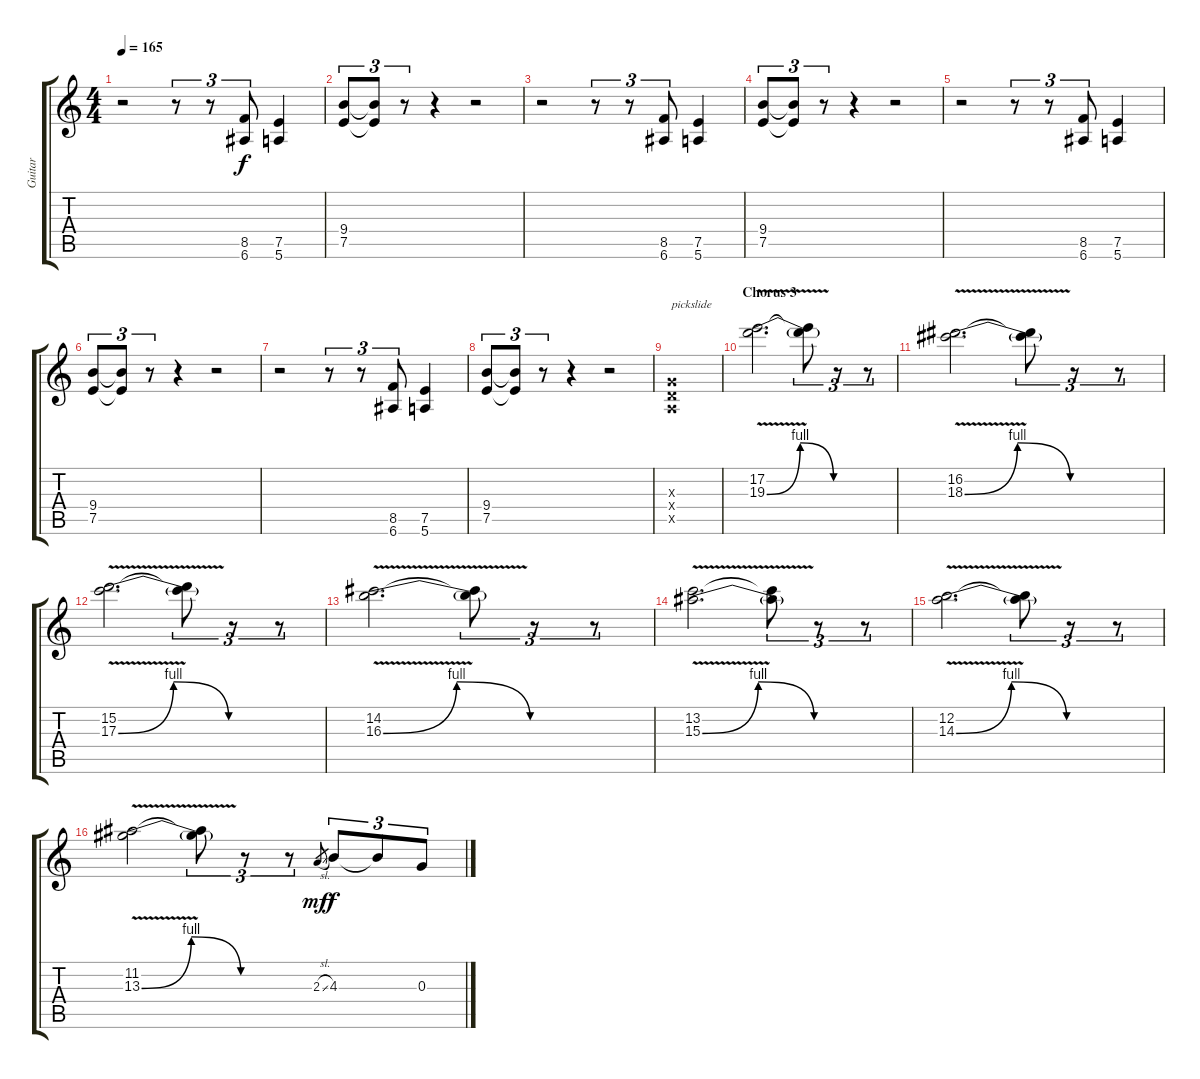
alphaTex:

\track ("Guitar" "Guitar") {instrument distortionguitar}
\staff {score tabs}
\tuning (E4 B3 G3 D3 A2 E2) {hide}
\ts (4 4)
\tempo 165
\clef g2
\ks c
r.2{dy f} r.8{tu (3 2)} r.8{tu (3 2)} (8.5 6.6).8{tu (3 2)} (7.5 5.6).4 |
(9.4 7.5).8{tu (3 2)} (9.4{t} 7.5{t}).8{tu (3 2)} r.8{tu (3 2)} r.4 r.2 |
r.2 r.8{tu (3 2)} r.8{tu (3 2)} (8.5 6.6).8{tu (3 2)} (7.5 5.6).4 |
(9.4 7.5).8{tu (3 2)} (9.4{t} 7.5{t}).8{tu (3 2)} r.8{tu (3 2)} r.4 r.2 |
r.2 r.8{tu (3 2)} r.8{tu (3 2)} (8.5 6.6).8{tu (3 2)} (7.5 5.6).4 |
(9.4 7.5).8{tu (3 2)} (9.4{t} 7.5{t}).8{tu (3 2)} r.8{tu (3 2)} r.4 r.2 |
r.2 r.8{tu (3 2)} r.8{tu (3 2)} (8.5 6.6).8{tu (3 2)} (7.5 5.6).4 |
(9.4 7.5).8{tu (3 2)} (9.4{t} 7.5{t}).8{tu (3 2)} r.8{tu (3 2)} r.4 r.2 |
(0.3{x} 0.4{x} 0.5{x}).1{txt "pickslide"} |
\section ("" "Chorus 3")
(17.2 19.3{be (bendrelease 0 0 5 4 58 4 60 0) v}).2{d} (17.2{t} 19.3{t}).8{tu (3 2)} r.8{tu (3 2)} r.8{tu (3 2)} |
(16.2 18.3{be (bendrelease 0 0 5 4 58 4 60 0) v}).2{d} (16.2{t} 18.3{t}).8{tu (3 2)} r.8{tu (3 2)} r.8{tu (3 2)} |
(15.2 17.3{be (bendrelease 0 0 5 4 58 4 60 0) v}).2{d} (15.2{t} 17.3{t}).8{tu (3 2)} r.8{tu (3 2)} r.8{tu (3 2)} |
(14.2 16.3{be (bendrelease 0 0 5 4 58 4 60 0) v}).2{d} (14.2{t} 16.3{t}).8{tu (3 2)} r.8{tu (3 2)} r.8{tu (3 2)} |
(13.2 15.3{be (bendrelease 0 0 5 4 58 4 60 0) v}).2{d} (13.2{t} 15.3{t}).8{tu (3 2)} r.8{tu (3 2)} r.8{tu (3 2)} |
(12.2 14.3{be (bendrelease 0 0 5 4 58 4 60 0) v}).2{d} (12.2{t} 14.3{t}).8{tu (3 2)} r.8{tu (3 2)} r.8{tu (3 2)} |
(11.2 13.3{be (bendrelease 0 0 5 4 58 4 60 0) v}).2 (11.2{t} 13.3{t}).8{tu (3 2)} r.8{tu (3 2)} r.8{tu (3 2)} 2.3{sl}.8{gr dy mf} 4.3.8{tu (3 2) dy f} 4.3{t}.8{tu (3 2)} 0.3.8{tu (3 2)}
